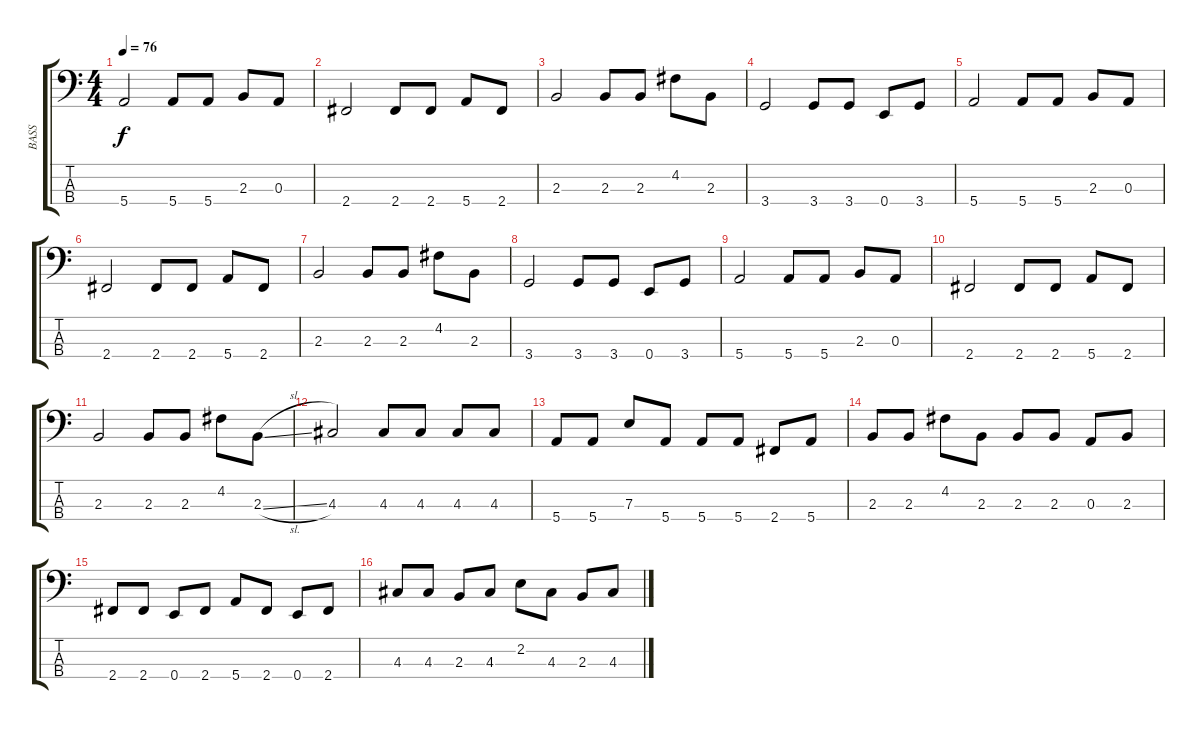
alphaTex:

\track ("BASS" "BASS") {instrument electricbasspick}
\staff {score tabs}
\tuning (G2 D2 A1 E1) {hide}
\ts (4 4)
\tempo 76
\clef f4
\ks c
5.4.2{dy f} 5.4.8 5.4.8 2.3.8 0.3.8 |
2.4.2 2.4.8 2.4.8 5.4.8 2.4.8 |
2.3.2 2.3.8 2.3.8 4.2.8 2.3.8 |
3.4.2 3.4.8 3.4.8 0.4.8 3.4.8 |
5.4.2 5.4.8 5.4.8 2.3.8 0.3.8 |
2.4.2 2.4.8 2.4.8 5.4.8 2.4.8 |
2.3.2 2.3.8 2.3.8 4.2.8 2.3.8 |
3.4.2 3.4.8 3.4.8 0.4.8 3.4.8 |
5.4.2 5.4.8 5.4.8 2.3.8 0.3.8 |
2.4.2 2.4.8 2.4.8 5.4.8 2.4.8 |
2.3.2 2.3.8 2.3.8 4.2.8 2.3{sl}.8 |
4.3.2 4.3.8 4.3.8 4.3.8 4.3.8 |
5.4.8 5.4.8 7.3.8 5.4.8 5.4.8 5.4.8 2.4.8 5.4.8 |
2.3.8 2.3.8 4.2.8 2.3.8 2.3.8 2.3.8 0.3.8 2.3.8 |
2.4.8 2.4.8 0.4.8 2.4.8 5.4.8 2.4.8 0.4.8 2.4.8 |
4.3.8 4.3.8 2.3.8 4.3.8 2.2.8 4.3.8 2.3.8 4.3.8
